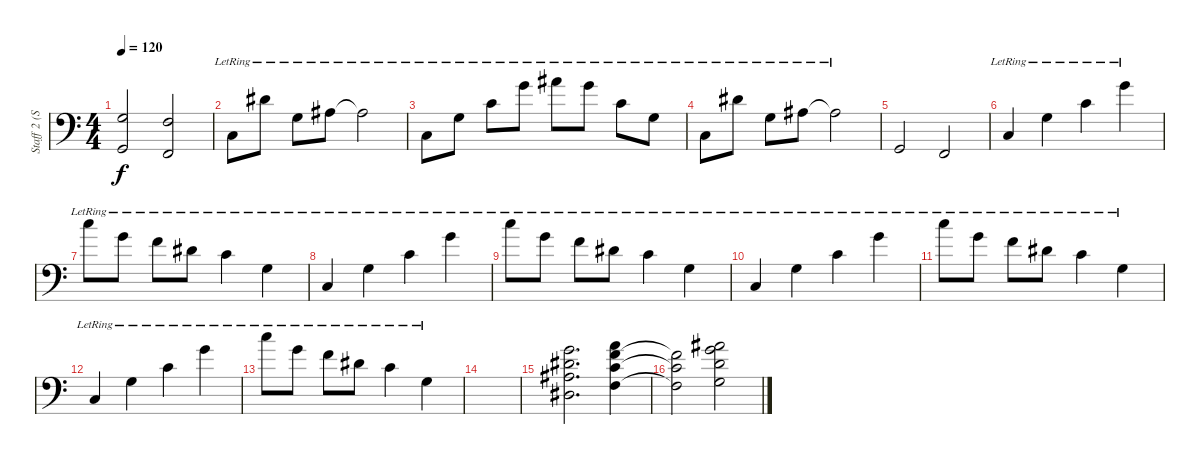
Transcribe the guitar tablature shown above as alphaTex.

\track ("Staff 2 (Staff 2)" "Staff 2 (S") {instrument acousticgrandpiano}
\staff {score}
\tuning (E4 B3 G3 D3 A2 E2 B1) {hide}
\ts (4 4)
\tempo 120
\clef f4
\ks c
(0.3 3.6).2{dy f} (3.4 1.6).2 |
3.5{lr}.8 4.2{lr}.8 0.3{lr}.8 3.3{lr}.8 3.3{lr t}.2 |
3.5{lr}.8 0.3{lr}.8 1.2{lr}.8 3.1{lr}.8 6.1{lr}.8 3.1{lr}.8 1.2{lr}.8 0.3{lr}.8 |
3.5{lr}.8 4.2{lr}.8 0.3{lr}.8 3.3{lr}.8 3.3{lr t}.2 |
3.6.2 1.6.2 |
3.5{lr}.4 0.3{lr}.4 1.2{lr}.4 3.1{lr}.4 |
8.1{lr}.8 3.1{lr}.8 1.1{lr}.8 4.2{lr}.8 1.2{lr}.4 0.3{lr}.4 |
3.5{lr}.4 0.3{lr}.4 1.2{lr}.4 3.1{lr}.4 |
8.1{lr}.8 3.1{lr}.8 1.1{lr}.8 4.2{lr}.8 1.2{lr}.4 0.3{lr}.4 |
3.5{lr}.4 0.3{lr}.4 1.2{lr}.4 3.1{lr}.4 |
8.1{lr}.8 3.1{lr}.8 1.1{lr}.8 4.2{lr}.8 1.2{lr}.4 0.3{lr}.4 |
3.5{lr}.4 0.3{lr}.4 1.2{lr}.4 3.1{lr}.4 |
8.1{lr}.8 3.1{lr}.8 1.1{lr}.8 4.2{lr}.8 1.2{lr}.4 0.3{lr}.4 |
|
(3.1 4.2 3.3 1.4).2{d} (1.1 1.2 14.3 3.4).4 |
(1.1{t} 1.2{t} 3.4{t}).2 (3.1 3.2 0.3 20.4).2
